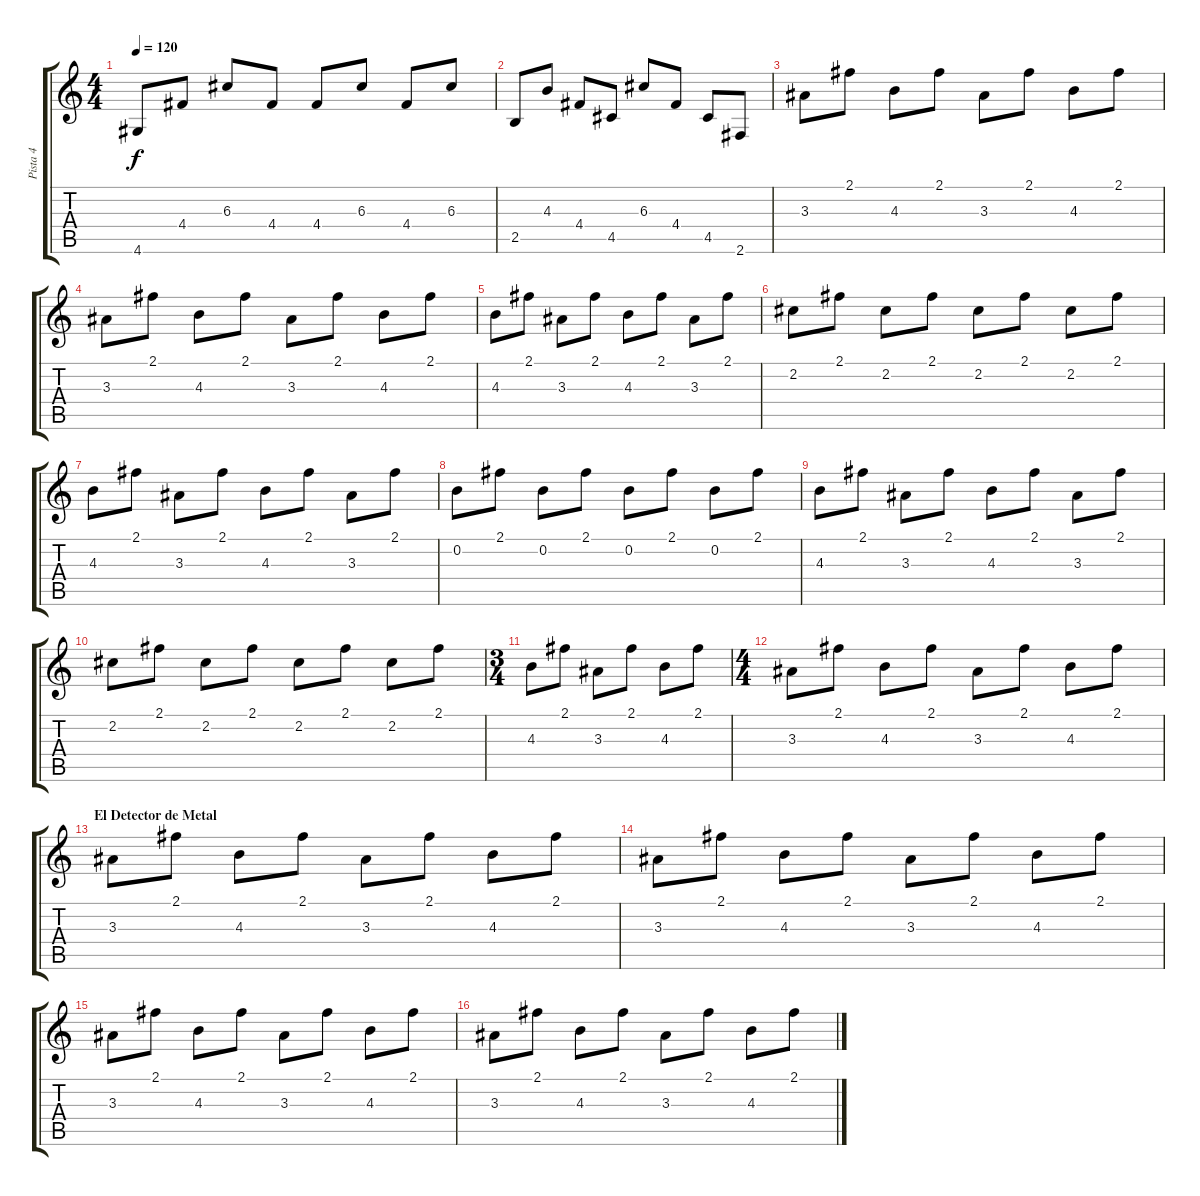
\track ("Pista 4" "Pista 4") {instrument electricguitarclean}
\staff {score tabs}
\tuning (E4 B3 G3 D3 A2 E2) {hide}
\ts (4 4)
\tempo 120
\clef g2
\ks c
4.6.8{dy f} 4.4.8 6.3.8 4.4.8 4.4.8 6.3.8 4.4.8 6.3.8 |
2.5.8 4.3.8 4.4.8 4.5.8 6.3.8 4.4.8 4.5.8 2.6.8 |
3.3.8 2.1.8 4.3.8 2.1.8 3.3.8 2.1.8 4.3.8 2.1.8 |
3.3.8 2.1.8 4.3.8 2.1.8 3.3.8 2.1.8 4.3.8 2.1.8 |
4.3.8 2.1.8 3.3.8 2.1.8 4.3.8 2.1.8 3.3.8 2.1.8 |
2.2.8 2.1.8 2.2.8 2.1.8 2.2.8 2.1.8 2.2.8 2.1.8 |
4.3.8 2.1.8 3.3.8 2.1.8 4.3.8 2.1.8 3.3.8 2.1.8 |
0.2.8 2.1.8 0.2.8 2.1.8 0.2.8 2.1.8 0.2.8 2.1.8 |
4.3.8 2.1.8 3.3.8 2.1.8 4.3.8 2.1.8 3.3.8 2.1.8 |
2.2.8 2.1.8 2.2.8 2.1.8 2.2.8 2.1.8 2.2.8 2.1.8 |
\ts (3 4)
4.3.8 2.1.8 3.3.8 2.1.8 4.3.8 2.1.8 |
\ts (4 4)
3.3.8 2.1.8 4.3.8 2.1.8 3.3.8 2.1.8 4.3.8 2.1.8 |
\section ("" "El Detector de Metal")
3.3.8 2.1.8 4.3.8 2.1.8 3.3.8 2.1.8 4.3.8 2.1.8 |
3.3.8 2.1.8 4.3.8 2.1.8 3.3.8 2.1.8 4.3.8 2.1.8 |
3.3.8 2.1.8 4.3.8 2.1.8 3.3.8 2.1.8 4.3.8 2.1.8 |
3.3.8 2.1.8 4.3.8 2.1.8 3.3.8 2.1.8 4.3.8 2.1.8
